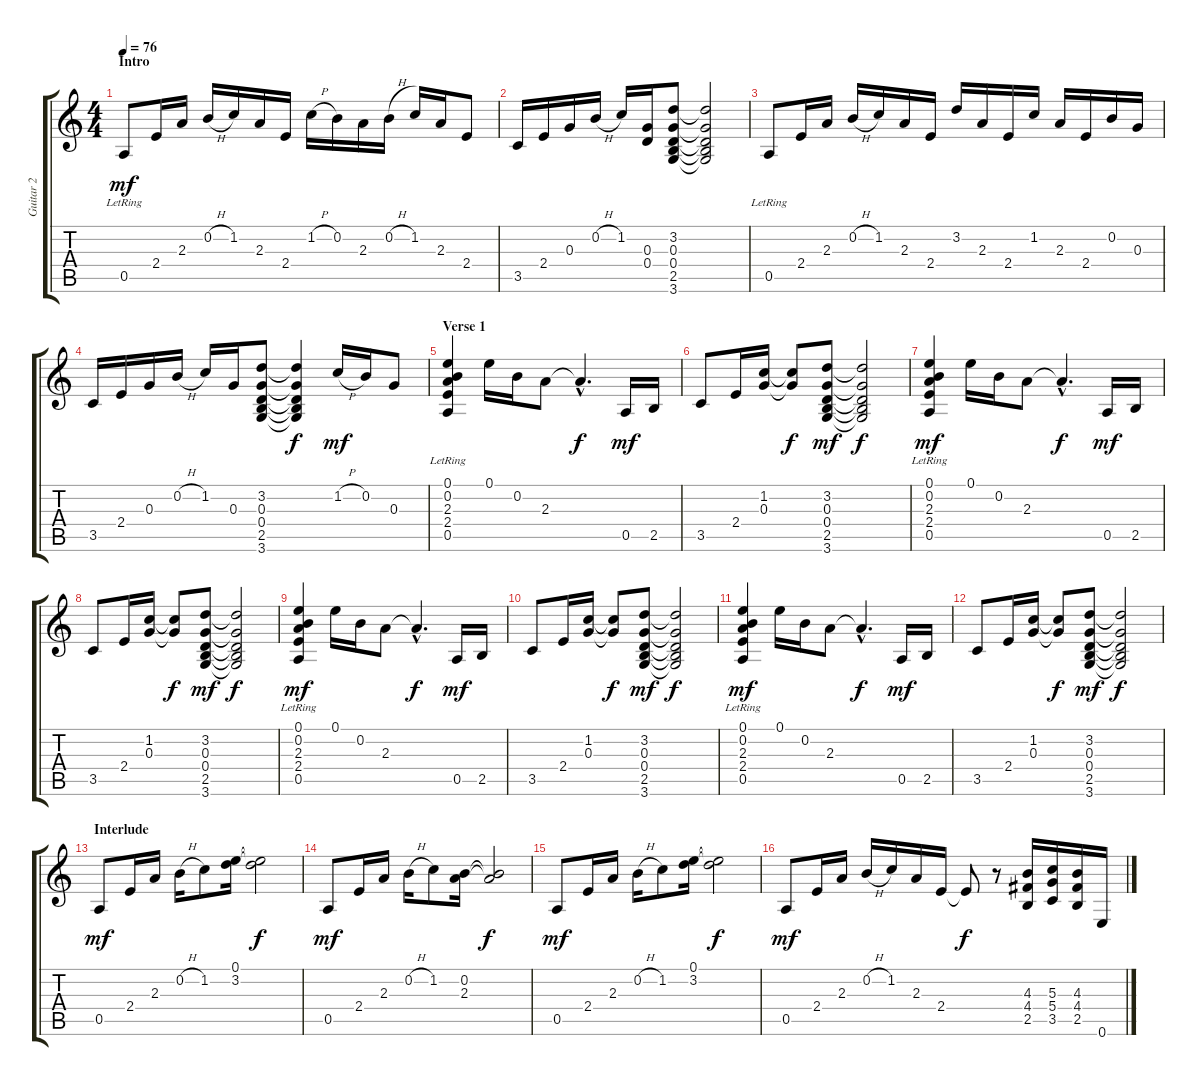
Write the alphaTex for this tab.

\track ("Guitar 2" "Guitar 2") {instrument electricguitarjazz}
\staff {score tabs}
\tuning (E4 B3 G3 D3 A2 E2) {hide}
\ts (4 4)
\section ("" "Intro")
\tempo 76
\clef g2
\ks c
0.5{lr}.8{dy mf instrument electricguitarjazz} 2.4.16 2.3.16 0.2{h}.16 1.2.16 2.3.16 2.4.16 1.2{h}.16 0.2.16 2.3.16 0.2{h}.16 1.2.16 2.3.16 2.4.8 |
3.5.16 2.4.16 0.3.16 0.2{h}.16 1.2.16 (0.3 0.4).16 (3.2 0.3 0.4 2.5 3.6).8 (3.2{t} 0.3{t} 0.4{t} 2.5{t} 3.6{t}).2 |
0.5{lr}.8 2.4.16 2.3.16 0.2{h}.16 1.2.16 2.3.16 2.4.16 3.2.16 2.3.16 2.4.16 1.2.16 2.3.16 2.4.16 0.2.16 0.3.16 |
3.5.16 2.4.16 0.3.16 0.2{h}.16 1.2.16 0.3.16 (3.2 0.3 0.4 2.5 3.6).8 (3.2{t} 0.3{t} 0.4{t} 2.5{t} 3.6{t}).4{dy f} 1.2{h}.16{dy mf} 0.2.16 0.3.8 |
\section ("" "Verse 1")
(0.1 0.2 2.3 2.4{lr} 0.5{lr}).4 0.1.16 0.2.16 2.3.8 2.3{hac t}.4{d dy f} 0.5.16{dy mf} 2.5.16 |
3.5.8 2.4.16 (1.2 0.3).16 (1.2{t} 0.3{t}).8{dy f} (3.2 0.3 0.4 2.5 3.6).8{dy mf} (3.2{t} 0.3{t} 0.4{t} 2.5{t} 3.6{t}).2{dy f} |
(0.1 0.2 2.3 2.4{lr} 0.5{lr}).4{dy mf} 0.1.16 0.2.16 2.3.8 2.3{hac t}.4{d dy f} 0.5.16{dy mf} 2.5.16 |
3.5.8 2.4.16 (1.2 0.3).16 (1.2{t} 0.3{t}).8{dy f} (3.2 0.3 0.4 2.5 3.6).8{dy mf} (3.2{t} 0.3{t} 0.4{t} 2.5{t} 3.6{t}).2{dy f} |
(0.1 0.2 2.3 2.4{lr} 0.5{lr}).4{dy mf} 0.1.16 0.2.16 2.3.8 2.3{hac t}.4{d dy f} 0.5.16{dy mf} 2.5.16 |
3.5.8 2.4.16 (1.2 0.3).16 (1.2{t} 0.3{t}).8{dy f} (3.2 0.3 0.4 2.5 3.6).8{dy mf} (3.2{t} 0.3{t} 0.4{t} 2.5{t} 3.6{t}).2{dy f} |
(0.1 0.2 2.3 2.4{lr} 0.5{lr}).4{dy mf} 0.1.16 0.2.16 2.3.8 2.3{hac t}.4{d dy f} 0.5.16{dy mf} 2.5.16 |
3.5.8 2.4.16 (1.2 0.3).16 (1.2{t} 0.3{t}).8{dy f} (3.2 0.3 0.4 2.5 3.6).8{dy mf} (3.2{t} 0.3{t} 0.4{t} 2.5{t} 3.6{t}).2{dy f} |
\section ("" "Interlude")
0.5.8{dy mf} 2.4.16 2.3.16 0.2{h}.16 1.2.8 (0.1 3.2).16 (0.1{t} 3.2{t}).2{dy f} |
0.5.8{dy mf} 2.4.16 2.3.16 0.2{h}.16 1.2.8 (0.2 2.3).16 (0.2{t} 2.3{t}).2{dy f} |
0.5.8{dy mf} 2.4.16 2.3.16 0.2{h}.16 1.2.8 (0.1 3.2).16 (0.1{t} 3.2{t}).2{dy f} |
0.5.8{dy mf} 2.4.16 2.3.16 0.2{h}.16 1.2.16 2.3.16 2.4.16 2.4{t}.8{dy f} r.8 (4.3 4.4 2.5).16{instrument distortionguitar} (5.3 5.4 3.5).16 (4.3 4.4 2.5).16 0.6.16
